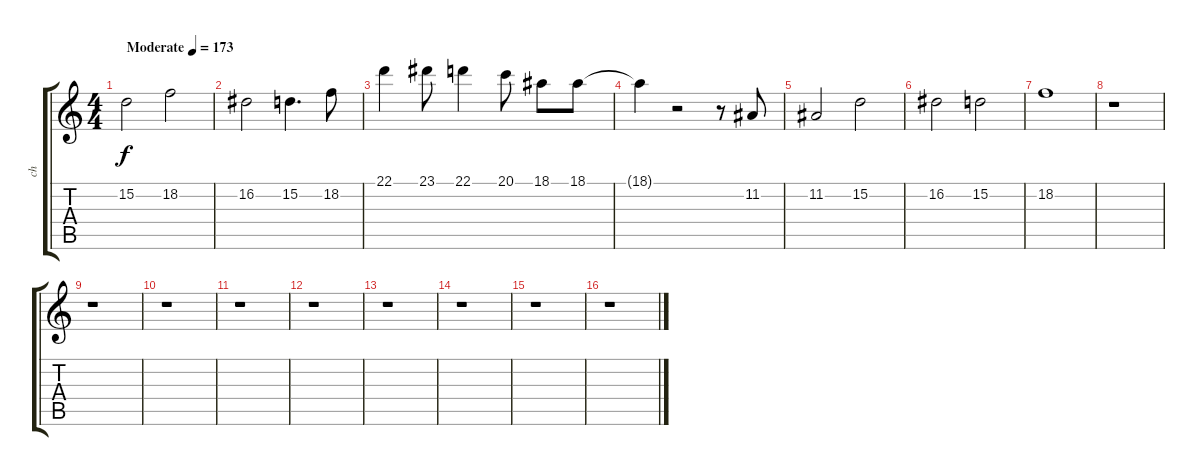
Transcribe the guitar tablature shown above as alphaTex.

\track ("ch" "ch") {instrument lead1square}
\staff {score tabs}
\tuning (E4 B3 G3 D3 A2 E2) {hide}
\ts (4 4)
\tempo (173 "Moderate")
\clef g2
\ks c
15.2.2{dy f instrument lead1square} 18.2.2 |
16.2.2 15.2.4{d} 18.2.8 |
22.1.4 23.1.8 22.1.4 20.1.8 18.1.8 18.1.8 |
18.1{t}.4 r.2 r.8 11.2.8 |
11.2.2 15.2.2 |
16.2.2 15.2.2 |
18.2.1 |
r.1 |
r.1 |
r.1 |
r.1 |
r.1 |
r.1 |
r.1 |
r.1 |
r.1
